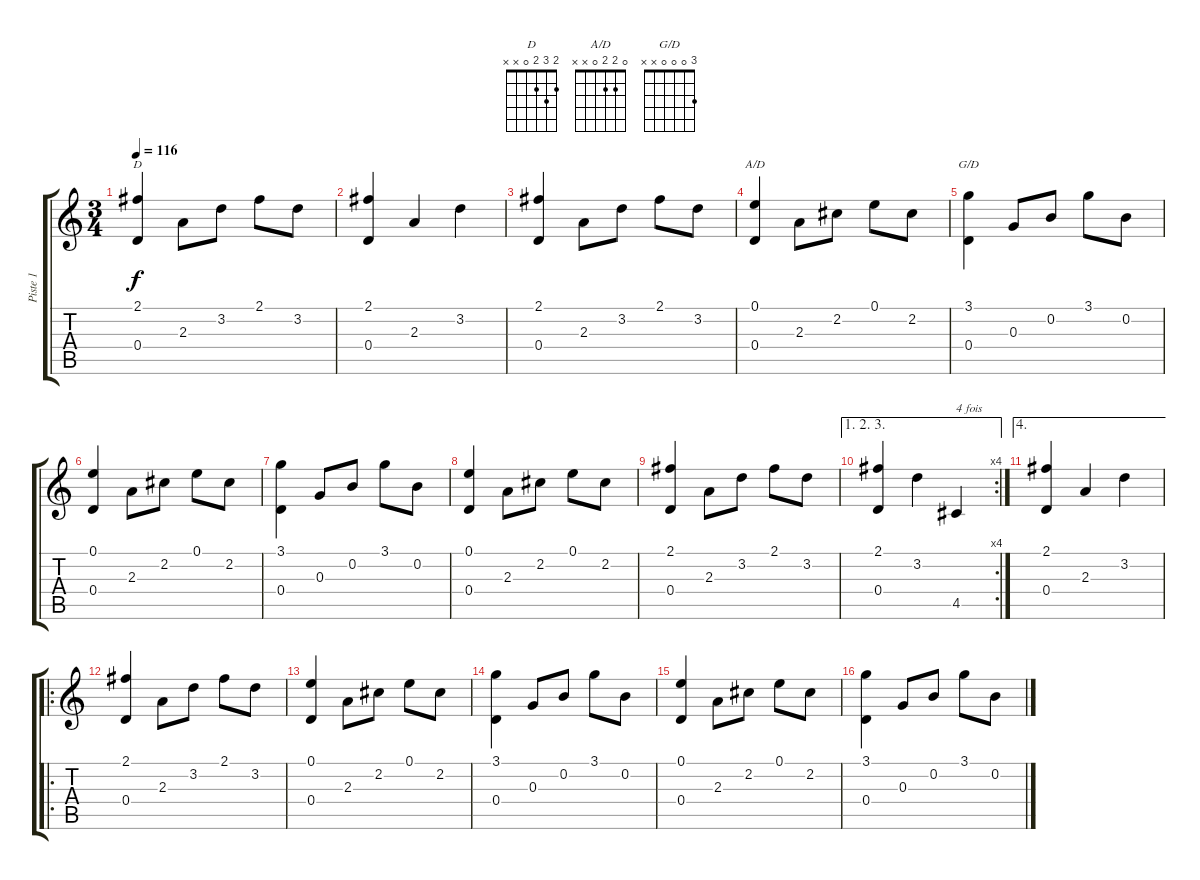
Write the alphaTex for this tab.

\track ("Piste 1" "Piste 1") {instrument acousticguitarsteel}
\staff {score tabs}
\tuning (E4 B3 G3 D3 A2 E2) {hide}
\chord ("D" 2 3 2 0 x x)
\chord ("A/D" 0 2 2 0 x x)
\chord ("G/D" 3 0 0 0 x x)
\ts (3 4)
\tempo 116
\clef g2
\ks c
(2.1 0.4).4{ch "D" dy f} 2.3.8 3.2.8 2.1.8 3.2.8 |
(2.1 0.4).4 2.3.4 3.2.4 |
(2.1 0.4).4 2.3.8 3.2.8 2.1.8 3.2.8 |
(0.1 0.4).4{ch "A/D"} 2.3.8 2.2.8 0.1.8 2.2.8 |
(3.1 0.4).4{ch "G/D"} 0.3.8 0.2.8 3.1.8 0.2.8 |
(0.1 0.4).4 2.3.8 2.2.8 0.1.8 2.2.8 |
(3.1 0.4).4 0.3.8 0.2.8 3.1.8 0.2.8 |
(0.1 0.4).4 2.3.8 2.2.8 0.1.8 2.2.8 |
(2.1 0.4).4 2.3.8 3.2.8 2.1.8 3.2.8 |
\ae (1 2 3)
\rc 4
(2.1 0.4).4 3.2.4 4.5.4{txt "4 fois"} |
\ae 4
(2.1 0.4).4 2.3.4 3.2.4 |
\ro
(2.1 0.4).4 2.3.8 3.2.8 2.1.8 3.2.8 |
(0.1 0.4).4 2.3.8 2.2.8 0.1.8 2.2.8 |
(3.1 0.4).4 0.3.8 0.2.8 3.1.8 0.2.8 |
(0.1 0.4).4 2.3.8 2.2.8 0.1.8 2.2.8 |
(3.1 0.4).4 0.3.8 0.2.8 3.1.8 0.2.8
